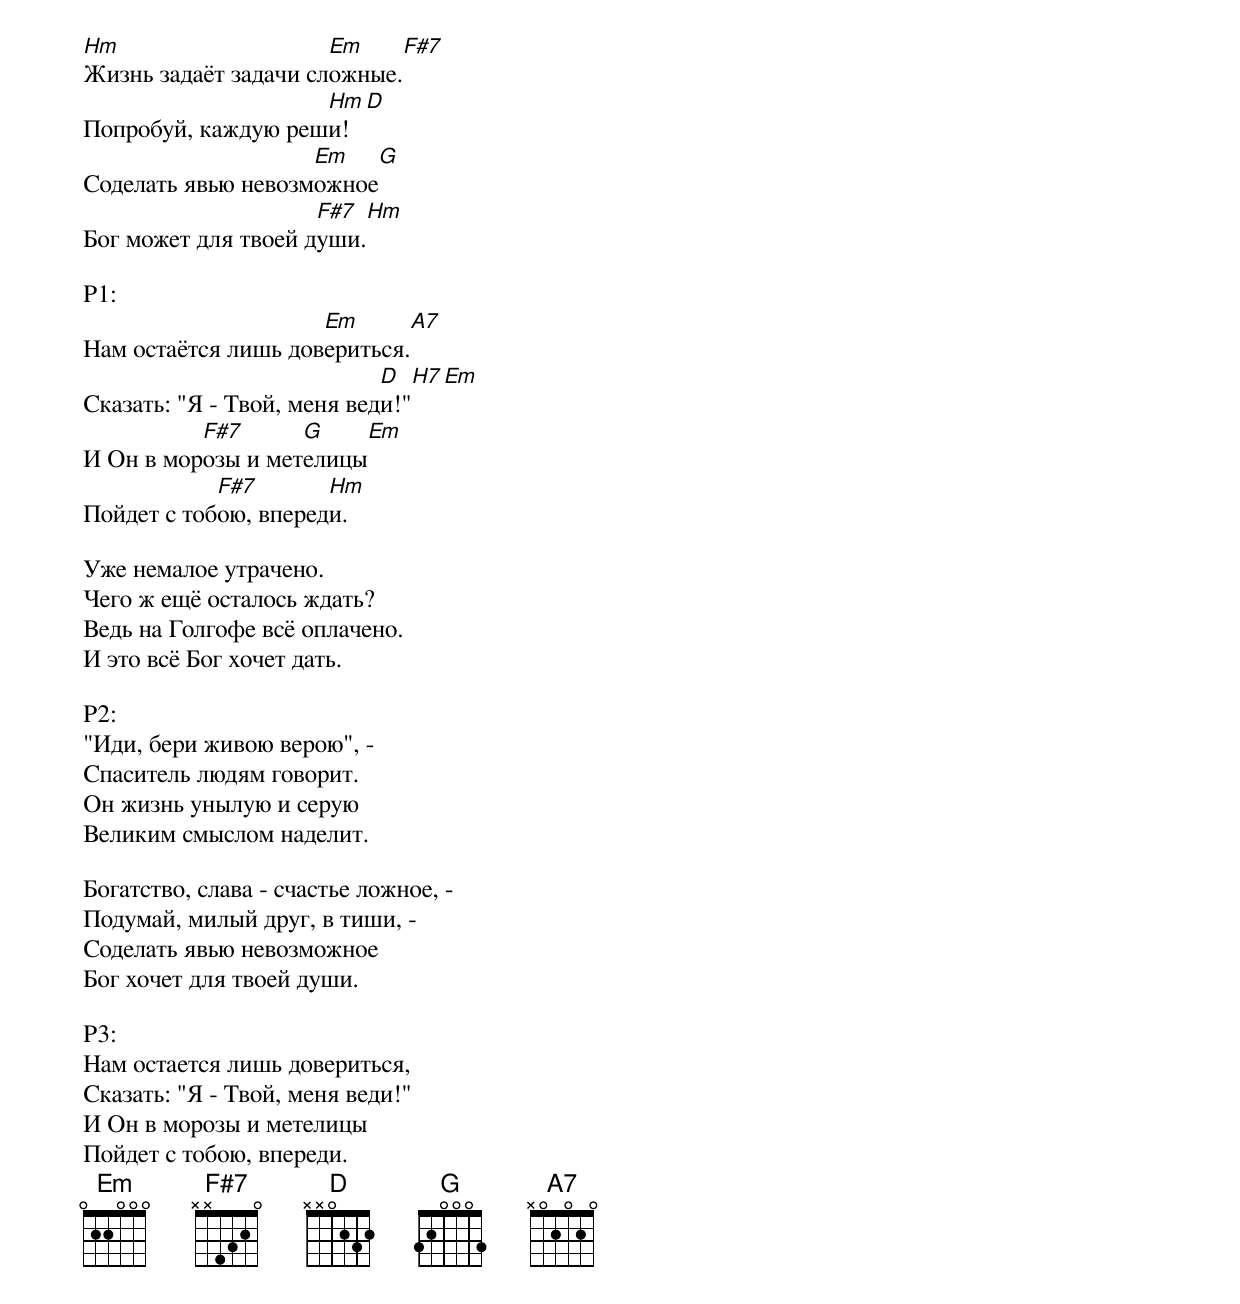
[Hm]Жизнь задаёт задачи сл[Em]ожные.[F#7]
Попробуй, каждую реш[Hm]и![D]
Соделать явью невозм[Em]ожное[G]
Бог может для твоей д[F#7]уши.[Hm]

P1:
Нам остаётся лишь дов[Em]ериться.[A7]
Сказать: "Я - Твой, меня вед[D]и!"[H7][Em]
И Он в мор[F#7]озы и мет[G]елицы[Em]
Пойдет с тоб[F#7]ою, вперед[Hm]и.

Уже немалое утрачено.
Чего ж ещё осталось ждать?
Ведь на Голгофе всё оплачено.
И это всё Бог хочет дать.

P2:
"Иди, бери живою верою", -
Спаситель людям говорит.
Он жизнь унылую и серую
Великим смыслом наделит.

Богатство, слава - счастье ложное, -
Подумай, милый друг, в тиши, -
Соделать явью невозможное
Бог хочет для твоей души.

P3:
Нам остается лишь довериться,
Сказать: "Я - Твой, меня веди!"
И Он в морозы и метелицы
Пойдет с тобою, впереди.
